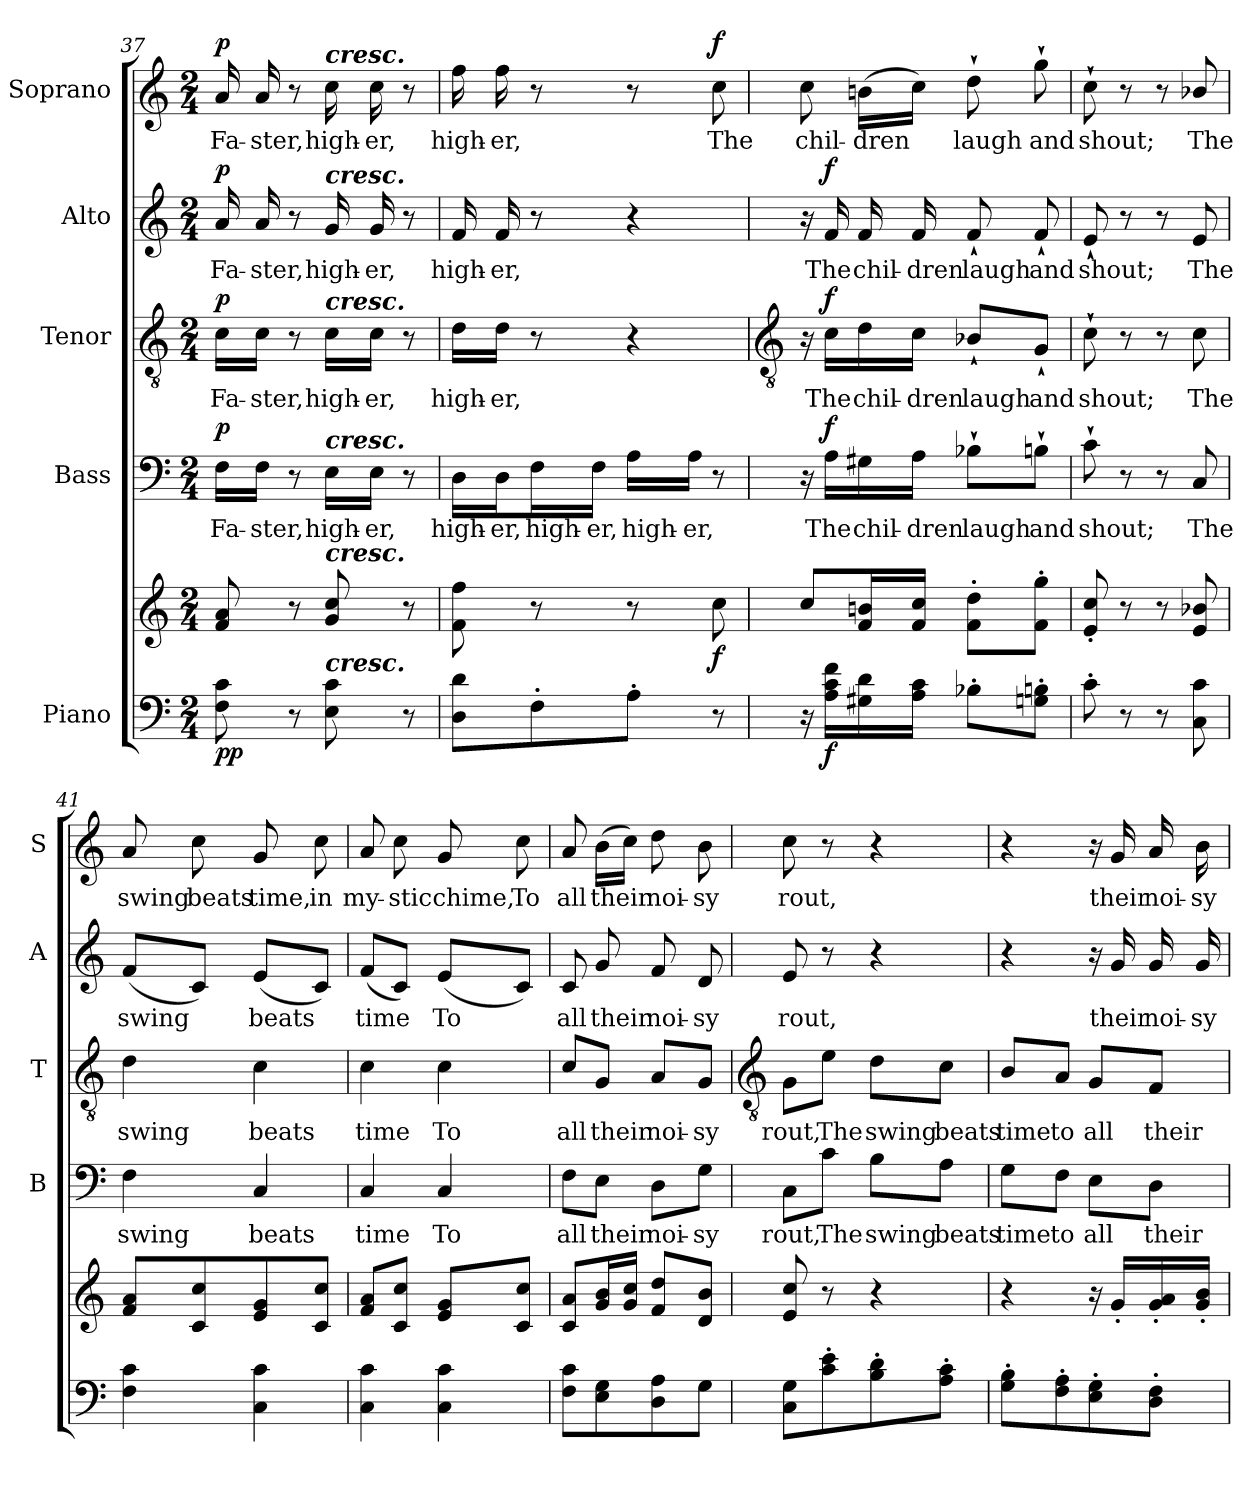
**kern	**kern	**dynam	**kern	**text	**dynam	**kern	**text	**dynam	**kern	**text	**dynam	**kern	**text	**dynam
*part5	*part5	*part5	*part4	*part4	*part4	*part3	*part3	*part3	*part2	*part2	*part2	*part1	*part1	*part1
*staff6	*staff5	*staff5/6	*staff4	*staff4	*staff4	*staff3	*staff3	*staff3	*staff2	*staff2	*staff2	*staff1	*staff1	*staff1
*I"Piano	*	*	*I"Bass	*	*	*I"Tenor	*	*	*I"Alto	*	*	*I"Soprano	*	*
*	*	*	*I'B	*	*	*I'T	*	*	*I'A	*	*	*I'S	*	*
*clefF4	*clefG2	*	*clefF4	*	*	*clefGv2	*	*	*clefG2	*	*	*clefG2	*	*
*k[]	*k[]	*	*k[]	*	*	*k[]	*	*	*k[]	*	*	*k[]	*	*
*C:	*C:	*	*C:	*	*	*C:	*	*	*C:	*	*	*C:	*	*
*M2/4	*M2/4	*	*M2/4	*	*	*M2/4	*	*	*M2/4	*	*	*M2/4	*	*
=37	=37	=37	=37	=37	=37	=37	=37	=37	=37	=37	=37	=37	=37	=37
!	!	!LO:DY:b=2	!	!LO:LY:b	!	!	!LO:LY:b	!	!	!LO:LY:b	!	!	!LO:LY:b	!
!	!	!LO:DY:n=1:b	!	!	!LO:DY:b	!	!	!LO:DY:b	!	!	!LO:DY:b	!	!	!LO:DY:b
8F 8c	8f 8a	p p	16F\LL	Fa-	p	16c\LL	Fa-	p	16a	Fa-	p	16a	Fa-	p
!	!	!	!	!LO:LY:b	!	!	!LO:LY:b	!	!	!LO:LY:b	!	!	!LO:LY:b	!
.	.	.	16F\JJ	-ster,	.	16c\JJ	-ster,	.	16a	-ster,	.	16a	-ster,	.
8r	8r	.	8r	.	.	8r	.	.	8r	.	.	8r	.	.
!	!	!	!	!	!	!	!	!	!	!	!	!LO:TX:a:Bi:t=cresc.	!	!
!	!	!	!	!	!	!	!	!	!LO:TX:a:Bi:t=cresc.	!	!	!	!	!
!	!	!	!	!	!	!LO:TX:a:Bi:t=cresc.	!	!	!	!	!	!	!	!
!	!	!	!LO:TX:a:Bi:t=cresc.	!	!	!	!	!	!	!	!	!	!	!
!	!LO:TX:a:Bi:t=cresc.	!	!	!	!	!	!	!	!	!	!	!	!	!
!LO:TX:a:Bi:t=cresc.	!	!	!	!	!	!	!	!	!	!	!	!	!	!
!	!	!	!	!LO:LY:b	!	!	!LO:LY:b	!	!	!LO:LY:b	!	!	!LO:LY:b	!
8E 8c	8g 8cc	.	16E\LL	high-	.	16c\LL	high-	.	16g	high-	.	16cc	high-	.
!	!	!	!	!LO:LY:b	!	!	!LO:LY:b	!	!	!LO:LY:b	!	!	!LO:LY:b	!
.	.	.	16E\JJ	-er,	.	16c\JJ	-er,	.	16g	-er,	.	16cc	-er,	.
8r	8r	.	8r	.	.	8r	.	.	8r	.	.	8r	.	.
=38	=38	=38	=38	=38	=38	=38	=38	=38	=38	=38	=38	=38	=38	=38
!	!	!	!	!LO:LY:b	!	!	!LO:LY:b	!	!	!LO:LY:b	!	!	!LO:LY:b	!
8D 8dL	8f 8ff	.	16D\LL	high-	.	16d\LL	high-	.	16f	high-	.	16ff	high-	.
!	!	!	!	!LO:LY:b	!	!	!LO:LY:b	!	!	!LO:LY:b	!	!	!LO:LY:b	!
.	.	.	16D\J	-er,	.	16d\JJ	-er,	.	16f	-er,	.	16ff	-er,	.
!	!	!	!	!LO:LY:b	!	!	!	!	!	!	!	!	!	!
8F'	8r	.	16F\L	high-	.	8r	.	.	8r	.	.	8r	.	.
!	!	!	!	!LO:LY:b	!	!	!	!	!	!	!	!	!	!
.	.	.	16F\JJ	-er,	.	.	.	.	.	.	.	.	.	.
!	!	!	!	!LO:LY:b	!	!	!	!	!	!	!	!	!	!
8A'J	8r	.	16A\LL	high-	.	4r	.	.	4r	.	.	8r	.	.
!	!	!	!	!LO:LY:b	!	!	!	!	!	!	!	!	!	!
.	.	.	16A\JJ	-er,	.	.	.	.	.	.	.	.	.	.
!	!	!LO:DY:b	!	!	!	!	!	!	!	!	!	!	!LO:LY:b	!LO:DY:b
8r	8cc	f	8r	.	.	.	.	.	.	.	.	8cc	The	f
!!LO:LB:g=z
=39	=39	=39	=39	=39	=39	=39	=39	=39	=39	=39	=39	=39	=39	=39
*	*	*	*	*	*	*clefGv2	*	*	*	*	*	*	*	*
!	!	!	!	!	!	!	!	!	!	!	!	!	!LO:LY:b	!
16r	8ccL	.	16r	.	.	16r	.	.	16r	.	.	8cc	chil-	.
!	!	!LO:DY:b=2	!	!LO:LY:b	!LO:DY:b	!	!LO:LY:b	!LO:DY:b	!	!LO:LY:b	!LO:DY:b	!	!	!
16A 16c 16fLL	.	f	16A\LL	The	f	16c\LL	The	f	16f	The	f	.	.	.
!	!	!	!	!LO:LY:b	!	!	!LO:LY:b	!	!	!LO:LY:b	!	!	!LO:LY:b	!
16G#X 16d	16f 16bnL	.	16G#X\	chil-	.	16d\	chil-	.	16f	chil-	.	(>16bnLL	-dren	.
!	!	!	!	!LO:LY:b	!	!	!LO:LY:b	!	!	!LO:LY:b	!	!	!	!
16A 16cJJ	16f 16ccJJ	.	16A\JJ	-dren	.	16c\JJ	-dren	.	16f	-dren	.	16ccJJ)	.	.
!	!	!	!	!LO:LY:b	!	!	!LO:LY:b	!	!	!LO:LY:b	!	!	!LO:LY:b	!
8B-X'L	8f' 8dd'L	.	8B-X`\L	laugh	.	8B-X`/L	laugh	.	8f`	laugh	.	8dd`	laugh	.
!	!	!	!	!LO:LY:b	!	!	!LO:LY:b	!	!	!LO:LY:b	!	!	!LO:LY:b	!
8Gn' 8Bn'J	8f' 8gg'J	.	8Bn`\J	and	.	8G`/J	and	.	8f`	and	.	8gg`	and	.
=40	=40	=40	=40	=40	=40	=40	=40	=40	=40	=40	=40	=40	=40	=40
!	!	!	!	!LO:LY:b	!	!	!LO:LY:b	!	!	!LO:LY:b	!	!	!LO:LY:b	!
8c'	8e' 8cc'	.	8c`	shout;	.	8c`	shout;	.	8e`	shout;	.	8cc`	shout;	.
8r	8r	.	8r	.	.	8r	.	.	8r	.	.	8r	.	.
8r	8r	.	8r	.	.	8r	.	.	8r	.	.	8r	.	.
!	!	!	!	!LO:LY:b	!	!	!LO:LY:b	!	!	!LO:LY:b	!	!	!LO:LY:b	!
8C 8c	8e/ 8b-X/	.	8C	The	.	8c	The	.	8e	The	.	8b-X/	The	.
=41	=41	=41	=41	=41	=41	=41	=41	=41	=41	=41	=41	=41	=41	=41
!	!	!	!	!LO:LY:b	!	!	!LO:LY:b	!	!	!LO:LY:b	!	!	!LO:LY:b	!
4F 4c	8f 8aL	.	4F	swing	.	4d	swing	.	(<8fL	swing	.	8a	swing	.
!	!	!	!	!	!	!	!	!	!	!	!	!	!LO:LY:b	!
.	8c 8cc	.	.	.	.	.	.	.	8cJ)	.	.	8cc	beats	.
!	!	!	!	!LO:LY:b	!	!	!LO:LY:b	!	!	!LO:LY:b	!	!	!LO:LY:b	!
4C 4c	8e 8g	.	4C	beats	.	4c	beats	.	(<8eL	beats	.	8g	time,	.
!	!	!	!	!	!	!	!	!	!	!	!	!	!LO:LY:b	!
.	8c 8ccJ	.	.	.	.	.	.	.	8cJ)	.	.	8cc	in	.
=42	=42	=42	=42	=42	=42	=42	=42	=42	=42	=42	=42	=42	=42	=42
!	!	!	!	!LO:LY:b	!	!	!LO:LY:b	!	!	!LO:LY:b	!	!	!LO:LY:b	!
4C 4c	8f 8aL	.	4C	time	.	4c	time	.	(<8fL	time	.	8a	my-	.
!	!	!	!	!	!	!	!	!	!	!	!	!	!LO:LY:b	!
.	8c 8ccJ	.	.	.	.	.	.	.	8cJ)	.	.	8cc	-stic	.
!	!	!	!	!LO:LY:b	!	!	!LO:LY:b	!	!	!LO:LY:b	!	!	!LO:LY:b	!
4C 4c	8e 8gL	.	4C	To	.	4c	To	.	(<8eL	To	.	8g	chime,	.
!	!	!	!	!	!	!	!	!	!	!	!	!	!LO:LY:b	!
.	8c 8ccJ	.	.	.	.	.	.	.	8cJ)	.	.	8cc	To	.
=43	=43	=43	=43	=43	=43	=43	=43	=43	=43	=43	=43	=43	=43	=43
!	!	!	!	!LO:LY:b	!	!	!LO:LY:b	!	!	!LO:LY:b	!	!	!LO:LY:b	!
8F 8cL	8c 8aL	.	8F\L	all	.	8c/L	all	.	8c	all	.	8a	all	.
!	!	!	!	!LO:LY:b	!	!	!LO:LY:b	!	!	!LO:LY:b	!	!	!LO:LY:b	!
8E 8G	16g 16bL	.	8E\J	their	.	8G/J	their	.	8g	their	.	(>16bLL	their	.
.	16g 16ccJJ	.	.	.	.	.	.	.	.	.	.	16ccJJ)	.	.
!	!	!	!	!LO:LY:b	!	!	!LO:LY:b	!	!	!LO:LY:b	!	!	!LO:LY:b	!
8D 8A	8f 8ddL	.	8D\L	noi-	.	8A/L	noi-	.	8f	noi-	.	8dd	noi-	.
!	!	!	!	!LO:LY:b	!	!	!LO:LY:b	!	!	!LO:LY:b	!	!	!LO:LY:b	!
8GJ	8d 8bJ	.	8G\J	-sy	.	8G/J	-sy	.	8d	-sy	.	8b	-sy	.
!!LO:LB:g=z
=44	=44	=44	=44	=44	=44	=44	=44	=44	=44	=44	=44	=44	=44	=44
*	*	*	*	*	*	*clefGv2	*	*	*	*	*	*	*	*
!	!	!	!	!LO:LY:b	!	!	!LO:LY:b	!	!	!LO:LY:b	!	!	!LO:LY:b	!
8C 8GL	8e 8cc	.	8C\L	rout,	.	8G\L	rout,	.	8e	rout,	.	8cc	rout,	.
!	!	!	!	!LO:LY:b	!	!	!LO:LY:b	!	!	!	!	!	!	!
8c' 8e'	8r	.	8c\J	The	.	8e\J	The	.	8r	.	.	8r	.	.
!	!	!	!	!LO:LY:b	!	!	!LO:LY:b	!	!	!	!	!	!	!
8B' 8d'	4r	.	8B\L	swing	.	8d\L	swing	.	4r	.	.	4r	.	.
!	!	!	!	!LO:LY:b	!	!	!LO:LY:b	!	!	!	!	!	!	!
8A' 8c'J	.	.	8A\J	beats	.	8c\J	beats	.	.	.	.	.	.	.
=45	=45	=45	=45	=45	=45	=45	=45	=45	=45	=45	=45	=45	=45	=45
!	!	!	!	!LO:LY:b	!	!	!LO:LY:b	!	!	!	!	!	!	!
8G' 8B'L	4r	.	8G\L	time	.	8B/L	time	.	4r	.	.	4r	.	.
!	!	!	!	!LO:LY:b	!	!	!LO:LY:b	!	!	!	!	!	!	!
8F' 8A'	.	.	8F\J	to	.	8A/J	to	.	.	.	.	.	.	.
!	!	!	!	!LO:LY:b	!	!	!LO:LY:b	!	!	!	!	!	!	!
8E' 8G'	16r	.	8E\L	all	.	8G/L	all	.	16r	.	.	16r	.	.
!	!	!	!	!	!	!	!	!	!	!LO:LY:b	!	!	!LO:LY:b	!
.	16g'LL	.	.	.	.	.	.	.	16g	their	.	16g	their	.
!	!	!	!	!LO:LY:b	!	!	!LO:LY:b	!	!	!LO:LY:b	!	!	!LO:LY:b	!
8D' 8F'J	16g' 16a'	.	8D\J	their	.	8F/J	their	.	16g	noi-	.	16a	noi-	.
!	!	!	!	!	!	!	!	!	!	!LO:LY:b	!	!	!LO:LY:b	!
.	16g' 16b'JJ	.	.	.	.	.	.	.	16g	-sy	.	16b	-sy	.
=	=	=	=	=	=	=	=	=	=	=	=	=	=	=
*-	*-	*-	*-	*-	*-	*-	*-	*-	*-	*-	*-	*-	*-	*-
